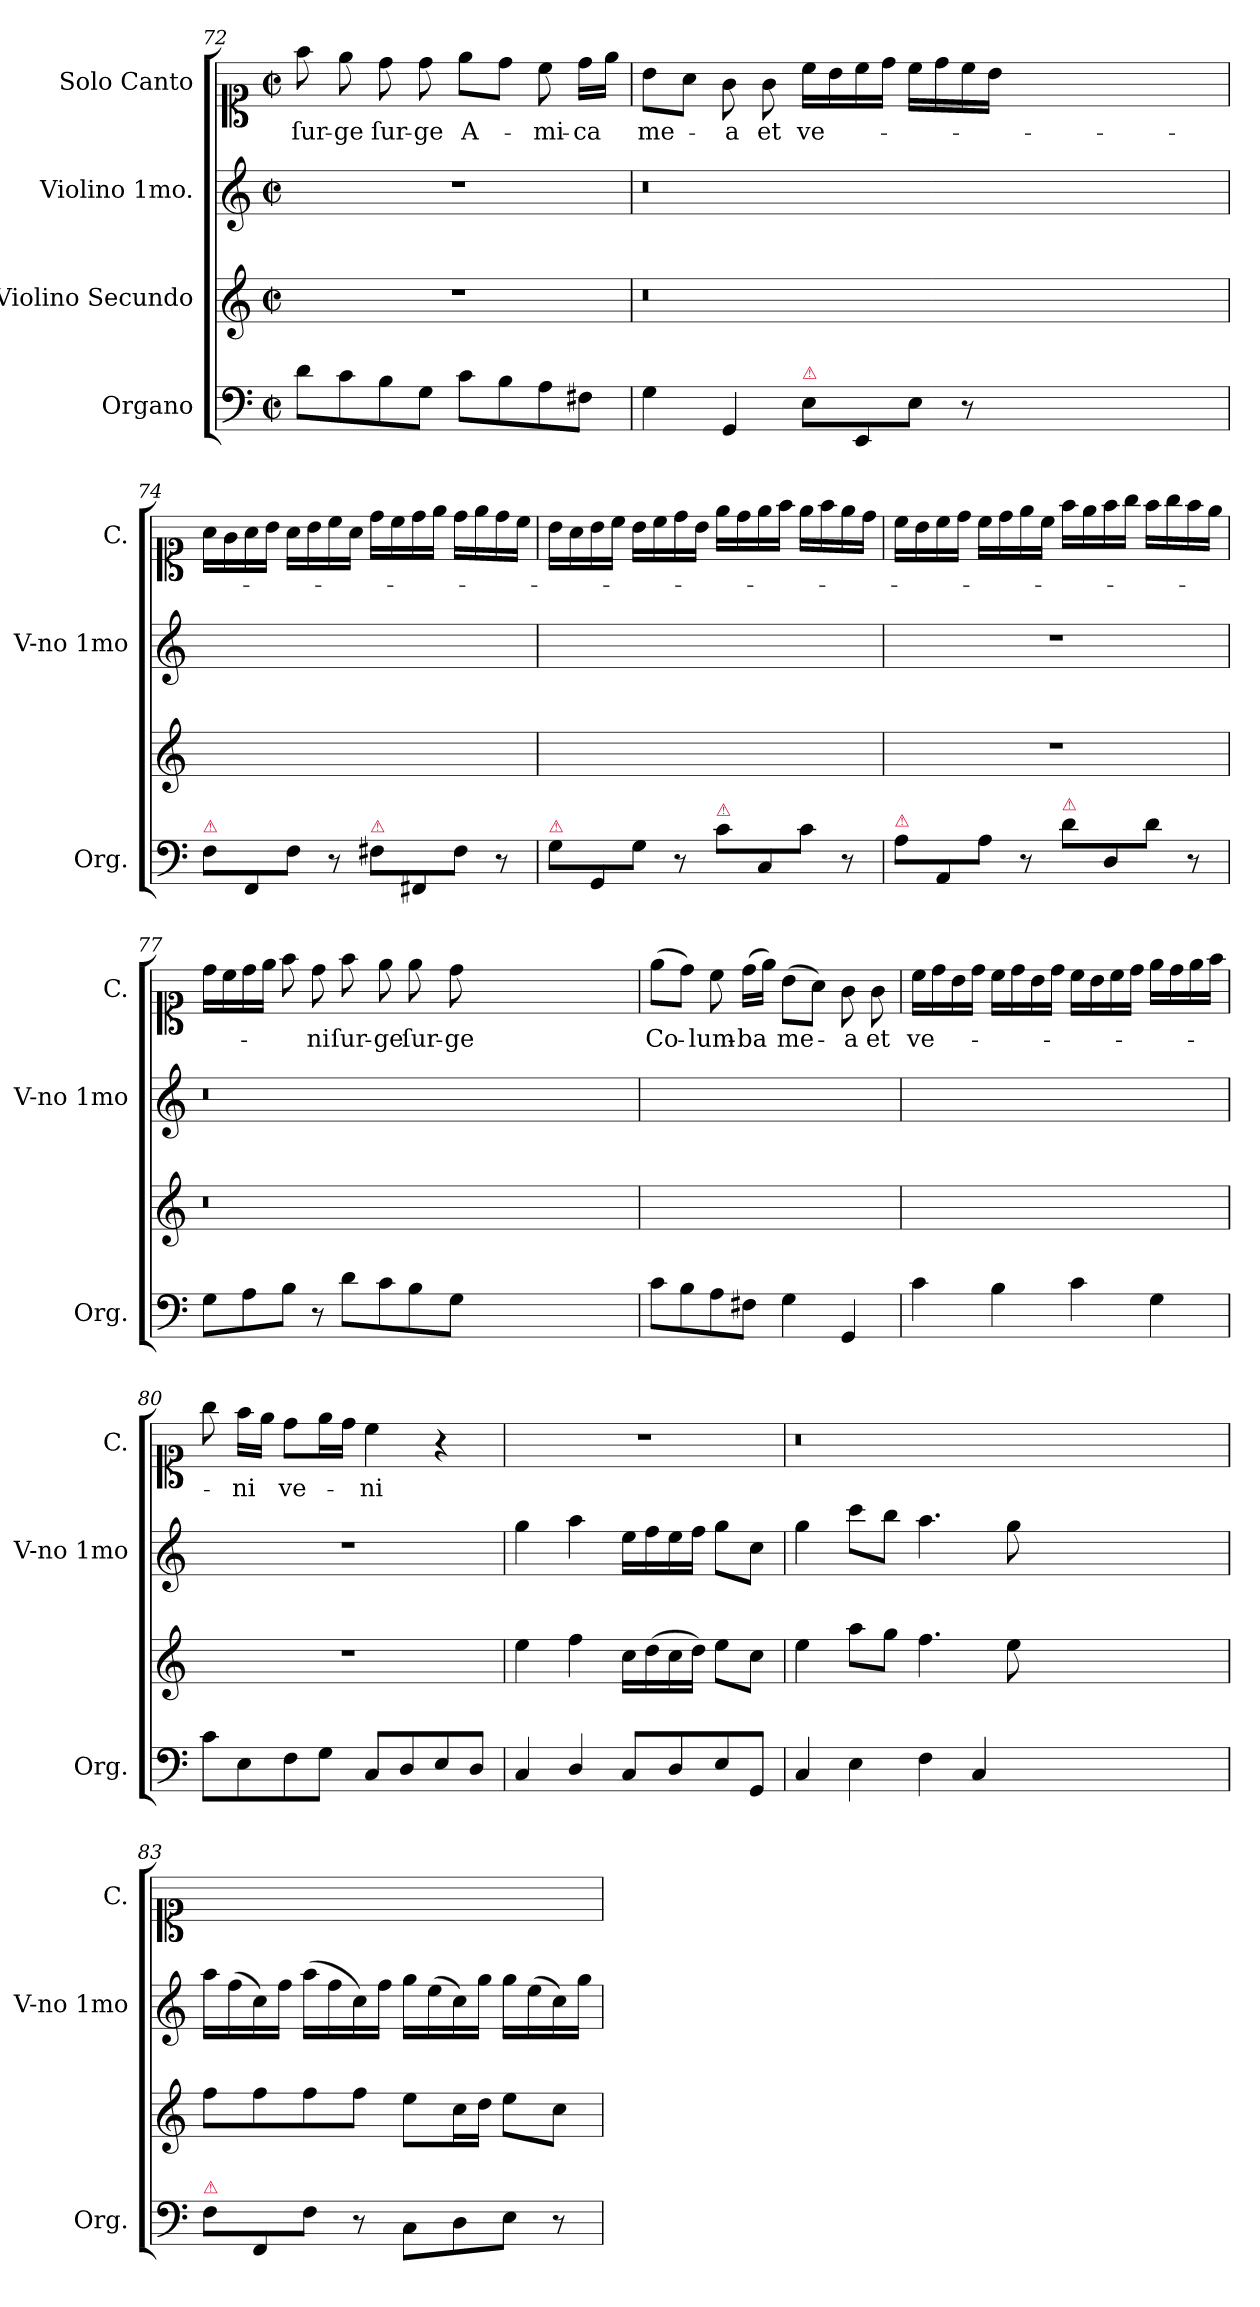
**kern	**kern	**kern	**kern	**text
*part4	*part3	*part2	*part1	*part1
*staff4	*staff3	*staff2	*staff1	*staff1
*I"Organo	*I"Violino Secundo	*I"Violino 1mo.	*I"Solo Canto	*
*I'Org.	*	*I'V-no 1mo	*I'C.	*
*clefF4	*clefG2	*clefG2	*clefC1	*
*k[]	*k[]	*k[]	*k[]	*
*M2/2	*M2/2	*M2/2	*M2/2	*
*met(c|)	*met(c|)	*met(c|)	*met(c|)	*
=72	=72	=72	=72	=72
8d\L	1r	1r	8ff\	ſur-
8c\	.	.	8ee\	-ge
8B\	.	.	8dd\	ſur-
8G\J	.	.	8dd\	-ge
8c\L	.	.	8ee\L	A-
8B\	.	.	8dd\J	.
8A\	.	.	8cc\	-mi-
8F#X\J	.	.	16dd\LL	-ca
.	.	.	16ee\JJ	.
=73	=73	=73	=73	=73
4G\	0.r	0.r	8b\L	me-
.	.	.	8a\J	.
4GG/	.	.	8g\	-a
.	.	.	8g\	et
!LO:TX:a:color=crimson:t=⚠	!	!	!	!
8E\L	.	.	16cc\LL	ve-
.	.	.	16b\	.
8EE/	.	.	16cc\	.
.	.	.	16dd\JJ	.
8E\J	.	.	16cc\LL	.
.	.	.	16dd\	.
8r	.	.	16cc\	.
.	.	.	16b\JJ	.
0ryy	.	.	0ryy	.
=74	=74	=74	=74	=74
!LO:TX:a:color=crimson:t=⚠	!	!	!	!
8F\L	1ryy	1ryy	16a\LL	.
.	.	.	16g\	.
8FF/	.	.	16a\	.
.	.	.	16b\JJ	.
8F\J	.	.	16a\LL	.
.	.	.	16b\	.
8r	.	.	16cc\	.
.	.	.	16a\JJ	.
!LO:TX:a:color=crimson:t=⚠	!	!	!	!
8F#X\L	.	.	16dd\LL	.
.	.	.	16cc\	.
8FF#X/	.	.	16dd\	.
.	.	.	16ee\JJ	.
8F#\J	.	.	16dd\LL	.
.	.	.	16ee\	.
8r	.	.	16dd\	.
.	.	.	16cc\JJ	.
=75	=75	=75	=75	=75
!LO:TX:a:color=crimson:t=⚠	!	!	!	!
8G\L	1ryy	1ryy	16b\LL	.
.	.	.	16a\	.
8GG/	.	.	16b\	.
.	.	.	16cc\JJ	.
8G\J	.	.	16b\LL	.
.	.	.	16cc\	.
8r	.	.	16dd\	.
.	.	.	16b\JJ	.
!LO:TX:a:color=crimson:t=⚠	!	!	!	!
8c\L	.	.	16ee\LL	.
.	.	.	16dd\	.
8C/	.	.	16ee\	.
.	.	.	16ff\JJ	.
8c\J	.	.	16ee\LL	.
.	.	.	16ff\	.
8r	.	.	16ee\	.
.	.	.	16dd\JJ	.
=76	=76	=76	=76	=76
!LO:TX:a:color=crimson:t=⚠	!	!	!	!
8A\L	1r	1r	16cc\LL	.
.	.	.	16b\	.
8AA/	.	.	16cc\	.
.	.	.	16dd\JJ	.
8A\J	.	.	16cc\LL	.
.	.	.	16dd\	.
8r	.	.	16ee\	.
.	.	.	16cc\JJ	.
!LO:TX:a:color=crimson:t=⚠	!	!	!	!
8d\L	.	.	16ff\LL	.
.	.	.	16ee\	.
8D/	.	.	16ff\	.
.	.	.	16gg\JJ	.
8d\J	.	.	16ff\LL	.
.	.	.	16gg\	.
8r	.	.	16ff\	.
.	.	.	16ee\JJ	.
=77	=77	=77	=77	=77
8G\L	0.r	0.r	16dd\LL	.
.	.	.	16cc\	.
8A\	.	.	16dd\	.
.	.	.	16ee\JJ	.
8B\J	.	.	8ff\	.
8r	.	.	8dd\	-ni
8d\L	.	.	8ff\	ſur-
8c\	.	.	8ee\	-ge
8B\	.	.	8ee\	ſur-
8G\J	.	.	8dd\	-ge
0ryy	.	.	0ryy	.
=78	=78	=78	=78	=78
8c\L	1ryy	1ryy	(>8ee\L	Co-
8B\	.	.	8dd\J)	.
8A\	.	.	8cc\	-lum-
8F#X\J	.	.	(>16dd\LL	-ba
.	.	.	16ee\JJ)	.
4G\	.	.	(>8b\L	me-
.	.	.	8a\J)	.
4GG/	.	.	8g\	-a
.	.	.	8g\	et
=79	=79	=79	=79	=79
4c\	1ryy	1ryy	16cc\LL	ve-
.	.	.	16dd\	.
.	.	.	16b\	.
.	.	.	16dd\JJ	.
4B\	.	.	16cc\LL	.
.	.	.	16dd\	.
.	.	.	16b\	.
.	.	.	16dd\JJ	.
4c\	.	.	16cc\LL	.
.	.	.	16b\	.
.	.	.	16cc\	.
.	.	.	16dd\JJ	.
4G\	.	.	16ee\LL	.
.	.	.	16dd\	.
.	.	.	16ee\	.
.	.	.	16ff\JJ	.
=80	=80	=80	=80	=80
8c\L	1r	1r	8gg\	.
8E\	.	.	16ff\LL	-ni
.	.	.	16ee\JJ	.
8F\	.	.	8dd\L	ve-
8G\J	.	.	16ee\L	.
.	.	.	16dd\JJ	.
8C/L	.	.	4cc\	-ni
8D/	.	.	.	.
8E/	.	.	4r	.
8D/J	.	.	.	.
=81	=81	=81	=81	=81
4C/	4ee\	4gg\	1r	.
4D/	4ff\	4aa\	.	.
8C/L	16cc\LL	16ee\LL	.	.
.	(>16dd\	16ff\	.	.
8D/	16cc\	16ee\	.	.
.	16dd\JJ)	16ff\JJ	.	.
8E/	8ee\L	8gg\L	.	.
8GG/J	8cc\J	8cc\J	.	.
=82	=82	=82	=82	=82
4C/	4ee\	4gg\	0.r	.
4E\	8aa\L	8ccc\L	.	.
.	8gg\J	8bb\J	.	.
4F\	4.ff\	4.aa\	.	.
4C/	.	.	.	.
.	8ee\	8gg\	.	.
0ryy	0ryy	0ryy	.	.
=83	=83	=83	=83	=83
!LO:TX:a:color=crimson:t=⚠	!	!	!	!
8F\L	8ff\L	16aa\LL	1ryy	.
.	.	(>16ff\	.	.
8FF/	8ff\	16cc\)	.	.
.	.	16ff\JJ	.	.
8F\J	8ff\	(>16aa\LL	.	.
.	.	16ff\	.	.
8r	8ff\J	16cc\)	.	.
.	.	16ff\JJ	.	.
8C\L	8ee\L	16gg\LL	.	.
.	.	(>16ee\	.	.
8D\	16cc\L	16cc\)	.	.
.	16dd\JJ	16gg\JJ	.	.
8E\J	8ee\L	16gg\LL	.	.
.	.	(>16ee\	.	.
8r	8cc\J	16cc\)	.	.
.	.	16gg\JJ	.	.
=	=	=	=	=
*-	*-	*-	*-	*-
